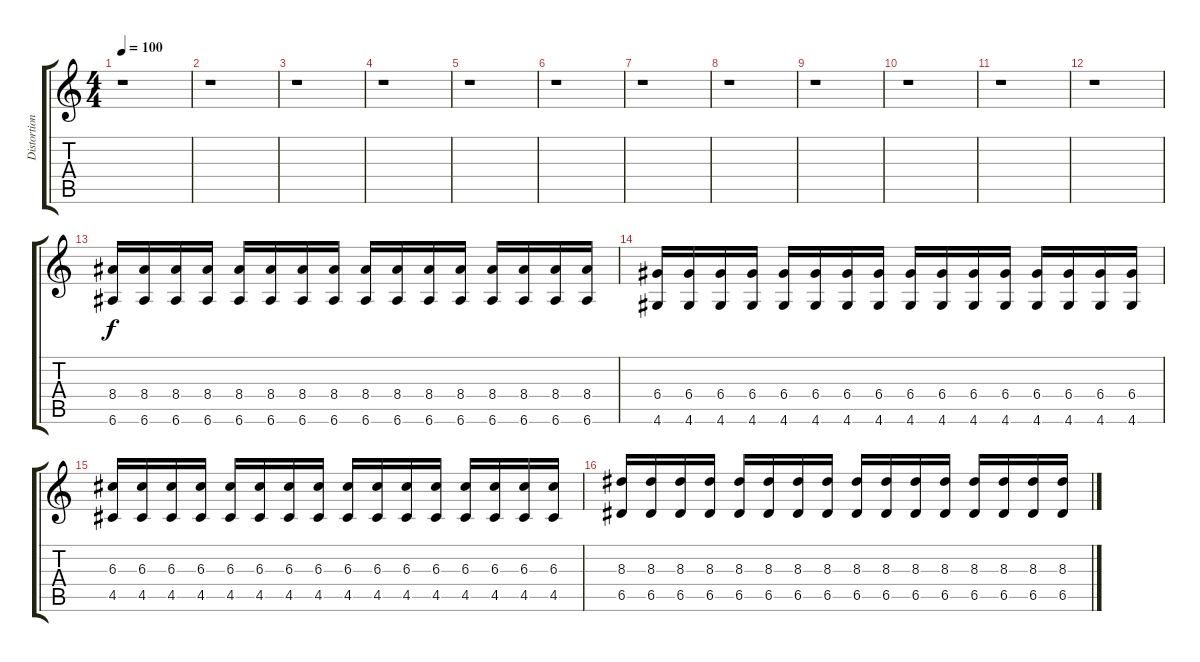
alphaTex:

\track ("Distortion Guitar" "Distortion") {instrument distortionguitar}
\staff {score tabs}
\tuning (E4 B3 G3 D3 A2 E2) {hide}
\ts (4 4)
\tempo 100
\clef g2
\ks c
r.1{dy f instrument distortionguitar} |
r.1 |
r.1 |
r.1 |
r.1 |
r.1 |
r.1 |
r.1 |
r.1 |
r.1 |
r.1 |
r.1 |
(8.4 6.6).16 (8.4 6.6).16 (8.4 6.6).16 (8.4 6.6).16 (8.4 6.6).16 (8.4 6.6).16 (8.4 6.6).16 (8.4 6.6).16 (8.4 6.6).16 (8.4 6.6).16 (8.4 6.6).16 (8.4 6.6).16 (8.4 6.6).16 (8.4 6.6).16 (8.4 6.6).16 (8.4 6.6).16 |
(6.4 4.6).16 (6.4 4.6).16 (6.4 4.6).16 (6.4 4.6).16 (6.4 4.6).16 (6.4 4.6).16 (6.4 4.6).16 (6.4 4.6).16 (6.4 4.6).16 (6.4 4.6).16 (6.4 4.6).16 (6.4 4.6).16 (6.4 4.6).16 (6.4 4.6).16 (6.4 4.6).16 (6.4 4.6).16 |
(6.3 4.5).16 (6.3 4.5).16 (6.3 4.5).16 (6.3 4.5).16 (6.3 4.5).16 (6.3 4.5).16 (6.3 4.5).16 (6.3 4.5).16 (6.3 4.5).16 (6.3 4.5).16 (6.3 4.5).16 (6.3 4.5).16 (6.3 4.5).16 (6.3 4.5).16 (6.3 4.5).16 (6.3 4.5).16 |
(8.3 6.5).16 (8.3 6.5).16 (8.3 6.5).16 (8.3 6.5).16 (8.3 6.5).16 (8.3 6.5).16 (8.3 6.5).16 (8.3 6.5).16 (8.3 6.5).16 (8.3 6.5).16 (8.3 6.5).16 (8.3 6.5).16 (8.3 6.5).16 (8.3 6.5).16 (8.3 6.5).16 (8.3 6.5).16
